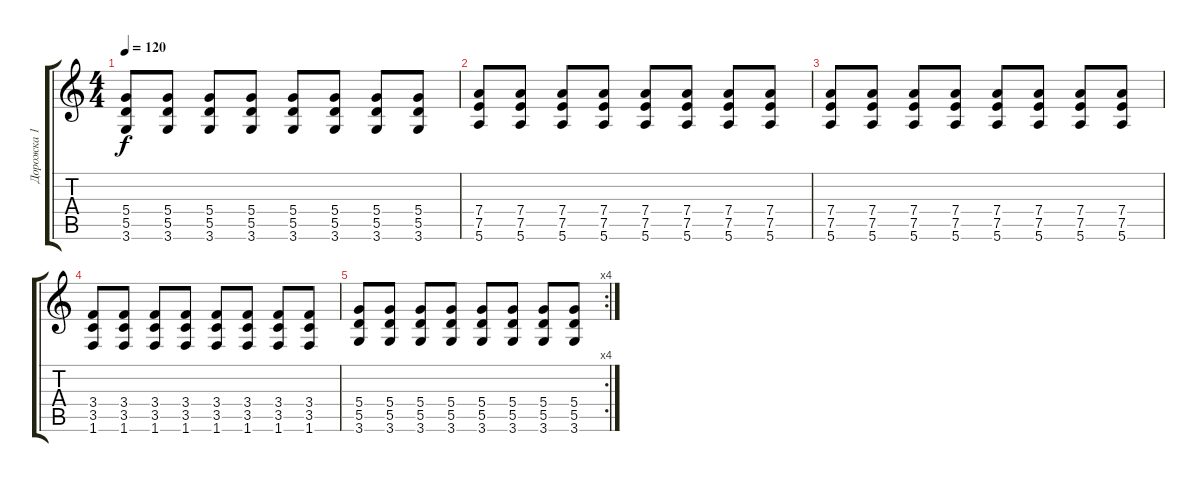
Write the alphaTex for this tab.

\track ("Дорожка 1" "Дорожка 1") {instrument distortionguitar}
\staff {score tabs}
\tuning (E4 B3 G3 D3 A2 E2) {hide}
\ts (4 4)
\tempo 120
\clef g2
\ks c
(5.4 5.5 3.6).8{dy f} (5.4 5.5 3.6).8 (5.4 5.5 3.6).8 (5.4 5.5 3.6).8 (5.4 5.5 3.6).8 (5.4 5.5 3.6).8 (5.4 5.5 3.6).8 (5.4 5.5 3.6).8 |
(7.4 7.5 5.6).8 (7.4 7.5 5.6).8 (7.4 7.5 5.6).8 (7.4 7.5 5.6).8 (7.4 7.5 5.6).8 (7.4 7.5 5.6).8 (7.4 7.5 5.6).8 (7.4 7.5 5.6).8 |
(7.4 7.5 5.6).8 (7.4 7.5 5.6).8 (7.4 7.5 5.6).8 (7.4 7.5 5.6).8 (7.4 7.5 5.6).8 (7.4 7.5 5.6).8 (7.4 7.5 5.6).8 (7.4 7.5 5.6).8 |
(3.4 3.5 1.6).8 (3.4 3.5 1.6).8 (3.4 3.5 1.6).8 (3.4 3.5 1.6).8 (3.4 3.5 1.6).8 (3.4 3.5 1.6).8 (3.4 3.5 1.6).8 (3.4 3.5 1.6).8 |
\rc 4
(5.4 5.5 3.6).8 (5.4 5.5 3.6).8 (5.4 5.5 3.6).8 (5.4 5.5 3.6).8 (5.4 5.5 3.6).8 (5.4 5.5 3.6).8 (5.4 5.5 3.6).8 (5.4 5.5 3.6).8
